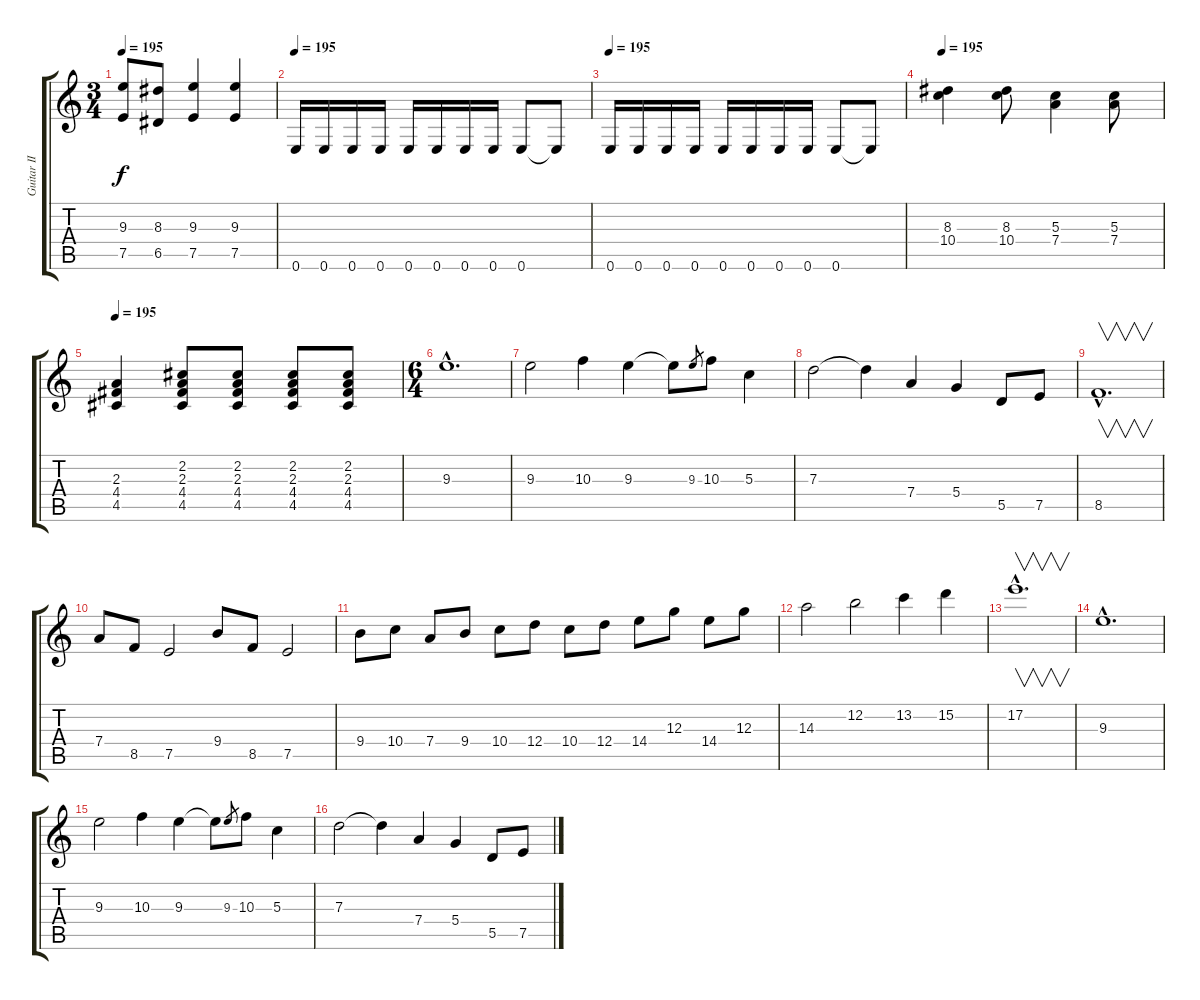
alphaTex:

\track ("Guitar II" "Guitar II") {instrument distortionguitar}
\staff {score tabs}
\tuning (E4 B3 G3 D3 A2 E2) {hide}
\ts (3 4)
\tempo 195
\clef g2
\ks c
(9.3 7.5).8{dy f} (8.3 6.5).8 (9.3 7.5).4 (9.3 7.5).4 |
\tempo 195
0.6.16 0.6.16 0.6.16 0.6.16 0.6.16 0.6.16 0.6.16 0.6.16 0.6.8 0.6{t}.8 |
\tempo 195
0.6.16 0.6.16 0.6.16 0.6.16 0.6.16 0.6.16 0.6.16 0.6.16 0.6.8 0.6{t}.8 |
\tempo 195
(8.3 10.4).4 (8.3 10.4).8 (5.3 7.4).4 (5.3 7.4).8 |
\tempo 195
(2.3 4.4 4.5).4 (2.2 2.3 4.4 4.5).8 (2.2 2.3 4.4 4.5).8 (2.2 2.3 4.4 4.5).8 (2.2 2.3 4.4 4.5).8 |
\ts (6 4)
9.3{hac}.1{d} |
9.3.2 10.3.4 9.3.4 9.3{t}.8 9.3.8{gr} 10.3.8 5.3.4 |
7.3.2 7.3{t}.4 7.4.4 5.4.4 5.5.8 7.5.8 |
8.5{hac}.1{v d} |
7.4.8 8.5.8 7.5.2 9.4.8 8.5.8 7.5.2 |
9.4.8 10.4.8 7.4.8 9.4.8 10.4.8 12.4.8 10.4.8 12.4.8 14.4.8 12.3.8 14.4.8 12.3.8 |
14.3.2 12.2.2 13.2.4 15.2.4 |
17.2{hac}.1{v d} |
9.3{hac}.1{d} |
9.3.2 10.3.4 9.3.4 9.3{t}.8 9.3.8{gr} 10.3.8 5.3.4 |
7.3.2 7.3{t}.4 7.4.4 5.4.4 5.5.8 7.5.8
